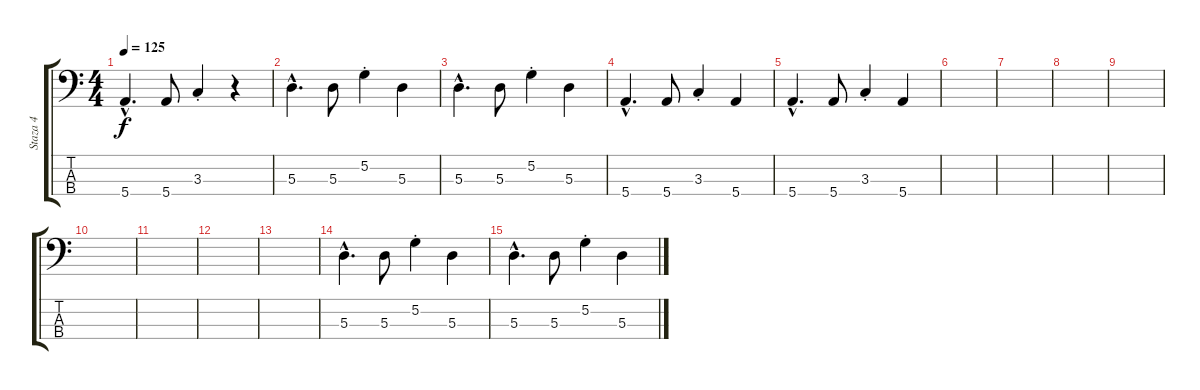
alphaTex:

\track ("Staza 4" "Staza 4") {instrument electricbasspick}
\staff {score tabs}
\tuning (G2 D2 A1 E1) {hide}
\ts (4 4)
\tempo 125
\clef f4
\ks c
5.4{hac}.4{d dy f} 5.4.8 3.3{st}.4 r.4 |
5.3{hac}.4{d} 5.3.8 5.2{st}.4 5.3.4 |
5.3{hac}.4{d} 5.3.8 5.2{st}.4 5.3.4 |
5.4{hac}.4{d} 5.4.8 3.3{st}.4 5.4.4 |
5.4{hac}.4{d} 5.4.8 3.3{st}.4 5.4.4 |
|
|
|
|
|
|
|
|
5.3{hac}.4{d} 5.3.8 5.2{st}.4 5.3.4 |
5.3{hac}.4{d} 5.3.8 5.2{st}.4 5.3.4
